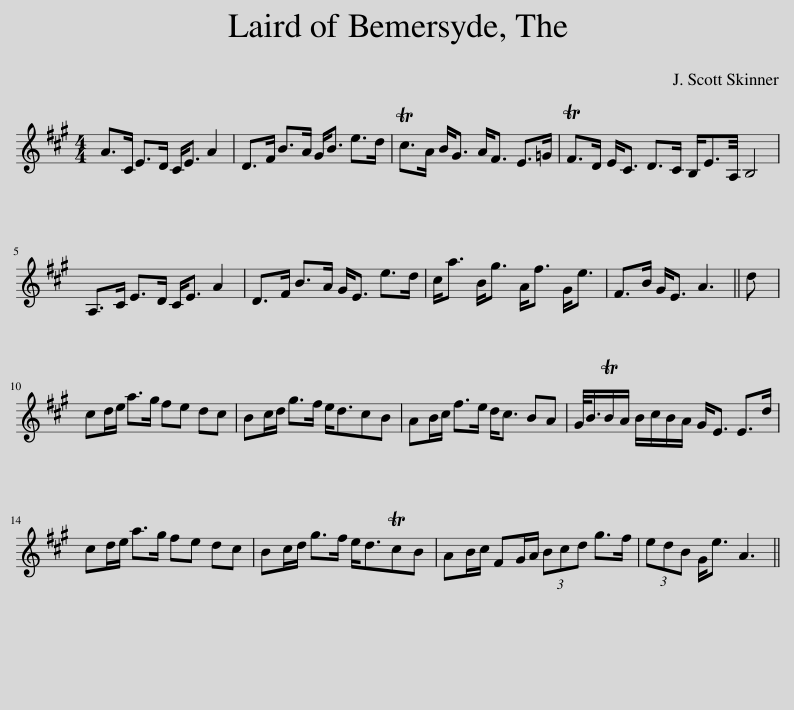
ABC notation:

X:1
L:1/8
M:4/4
I:linebreak $
K:A
V:1 treble
V:1
 A>C E>D C<E A2 | D>F B>A G<B e>d | Tc>A B<G A<F E>=G | TF>D E<C D>C B,<EA,/4 B,4 |$ A,>C E>D C<E A2 | %5
 D>F B>A G<E e>d | c<a B<g A<f G<e | F>B G<E A3 || d |$ cd/e/ a>g fe dc | %10
 Bc/d/ g>f e<dcB | AB/c/ f>e d<c BA | G/<B/TB/A/ B/c/B/A/ G<E E>d |$ cd/e/ a>g fe dc | Bc/d/ g>f e<dTcB | %15
 AB/c/ FG/A/ (3Bcd g>f | (3edB G<e A3 || %17
